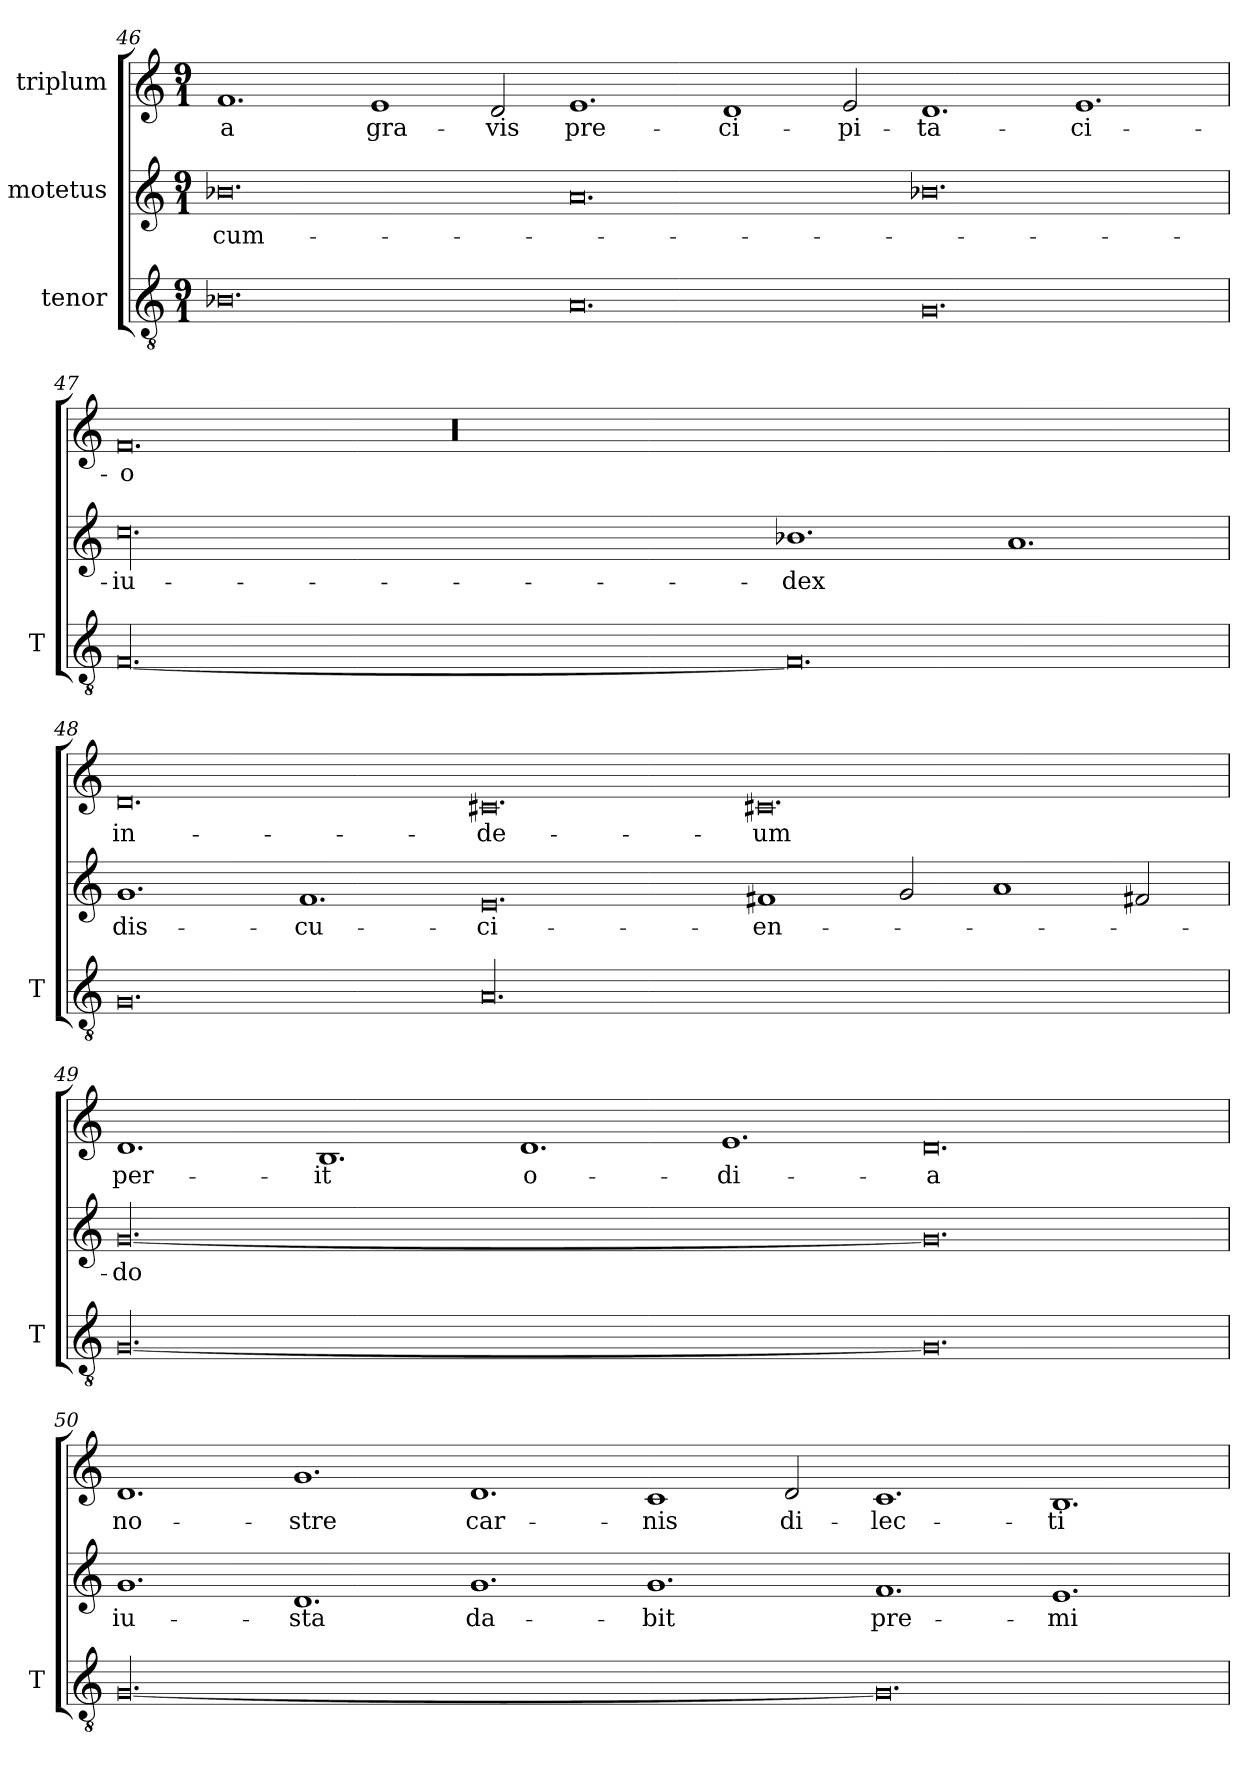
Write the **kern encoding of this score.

**kern	**kern	**text	**kern	**text
*part3	*part2	*part2	*part1	*part1
*staff3	*staff2	*staff2	*staff1	*staff1
*I"tenor	*I"motetus	*	*I"triplum	*
*I'T	*	*	*	*
*clefGv2	*clefG2	*	*clefG2	*
*k[]	*k[]	*	*k[]	*
*C:	*C:	*	*C:	*
*M9/1	*M9/1	*	*M9/1	*
=46	=46	=46	=46	=46
0.B-X\	0.b-X\	cum-	1.f/	-a
.	.	.	1e/	gra-
.	.	.	2d/	-vis
0.A/	0.a/	.	1.e/	pre-
.	.	.	1d/	-ci-
.	.	.	2e/	-pi-
0.G/	0.b-X\	.	1.d/	-ta-
.	.	.	1.e/	-ci-
=47	=47	=47	=47	=47
[00.F/	00.cc\	iu-	0.f/	-o
.	.	.	00.r	.
0.F/]	1.b-X\	-dex	.	.
.	1.a/	.	.	.
=48	=48	=48	=48	=48
0.G/	1.g/	dis-	0.d/	in-
.	1.f/	-cu-	.	.
00.A/	0.e/	-ci-	0.c#X/	de-
.	1f#X/	-en-	0.c#X/	-um
.	2g/	.	.	.
.	1a/	.	.	.
.	2f#X/	.	.	.
!!LO:PB:g=z
=49	=49	=49	=49	=49
[00.G/	[00.g/	-do	1.d/	per-
.	.	.	1.B/	-it
.	.	.	1.d/	o-
.	.	.	1.e/	-di-
0.G/]	0.g/]	.	0.d/	-a
=50	=50	=50	=50	=50
[00.G/	1.g/	iu-	1.d/	no-
.	1.d/	-sta	1.g/	-stre
.	1.g/	da-	1.d/	car-
.	1.g/	-bit	1c/	-nis
.	.	.	2d/	di-
0.G/]	1.f/	pre-	1.c/	-lec-
.	1.e/	-mi-	1.B/	-ti-
=	=	=	=	=
*-	*-	*-	*-	*-
